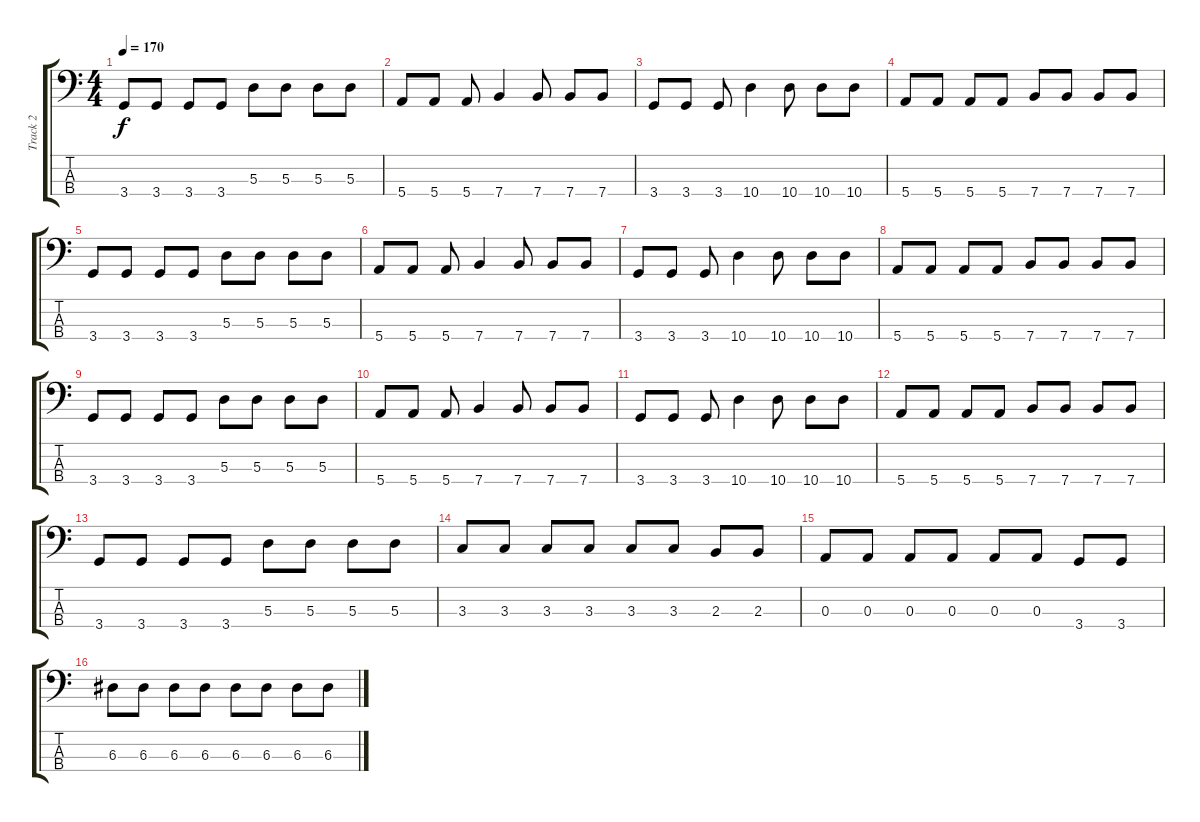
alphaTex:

\track ("Track 2" "Track 2") {instrument electricbassfinger}
\staff {score tabs}
\tuning (G2 D2 A1 E1) {hide}
\ts (4 4)
\tempo 170
\clef f4
\ks c
3.4.8{dy f} 3.4.8 3.4.8 3.4.8 5.3.8 5.3.8 5.3.8 5.3.8 |
5.4.8 5.4.8 5.4.8 7.4.4 7.4.8 7.4.8 7.4.8 |
3.4.8 3.4.8 3.4.8 10.4.4 10.4.8 10.4.8 10.4.8 |
5.4.8 5.4.8 5.4.8 5.4.8 7.4.8 7.4.8 7.4.8 7.4.8 |
3.4.8 3.4.8 3.4.8 3.4.8 5.3.8 5.3.8 5.3.8 5.3.8 |
5.4.8 5.4.8 5.4.8 7.4.4 7.4.8 7.4.8 7.4.8 |
3.4.8 3.4.8 3.4.8 10.4.4 10.4.8 10.4.8 10.4.8 |
5.4.8 5.4.8 5.4.8 5.4.8 7.4.8 7.4.8 7.4.8 7.4.8 |
3.4.8 3.4.8 3.4.8 3.4.8 5.3.8 5.3.8 5.3.8 5.3.8 |
5.4.8 5.4.8 5.4.8 7.4.4 7.4.8 7.4.8 7.4.8 |
3.4.8 3.4.8 3.4.8 10.4.4 10.4.8 10.4.8 10.4.8 |
5.4.8 5.4.8 5.4.8 5.4.8 7.4.8 7.4.8 7.4.8 7.4.8 |
3.4.8 3.4.8 3.4.8 3.4.8 5.3.8 5.3.8 5.3.8 5.3.8 |
3.3.8 3.3.8 3.3.8 3.3.8 3.3.8 3.3.8 2.3.8 2.3.8 |
0.3.8 0.3.8 0.3.8 0.3.8 0.3.8 0.3.8 3.4.8 3.4.8 |
6.3.8 6.3.8 6.3.8 6.3.8 6.3.8 6.3.8 6.3.8 6.3.8
